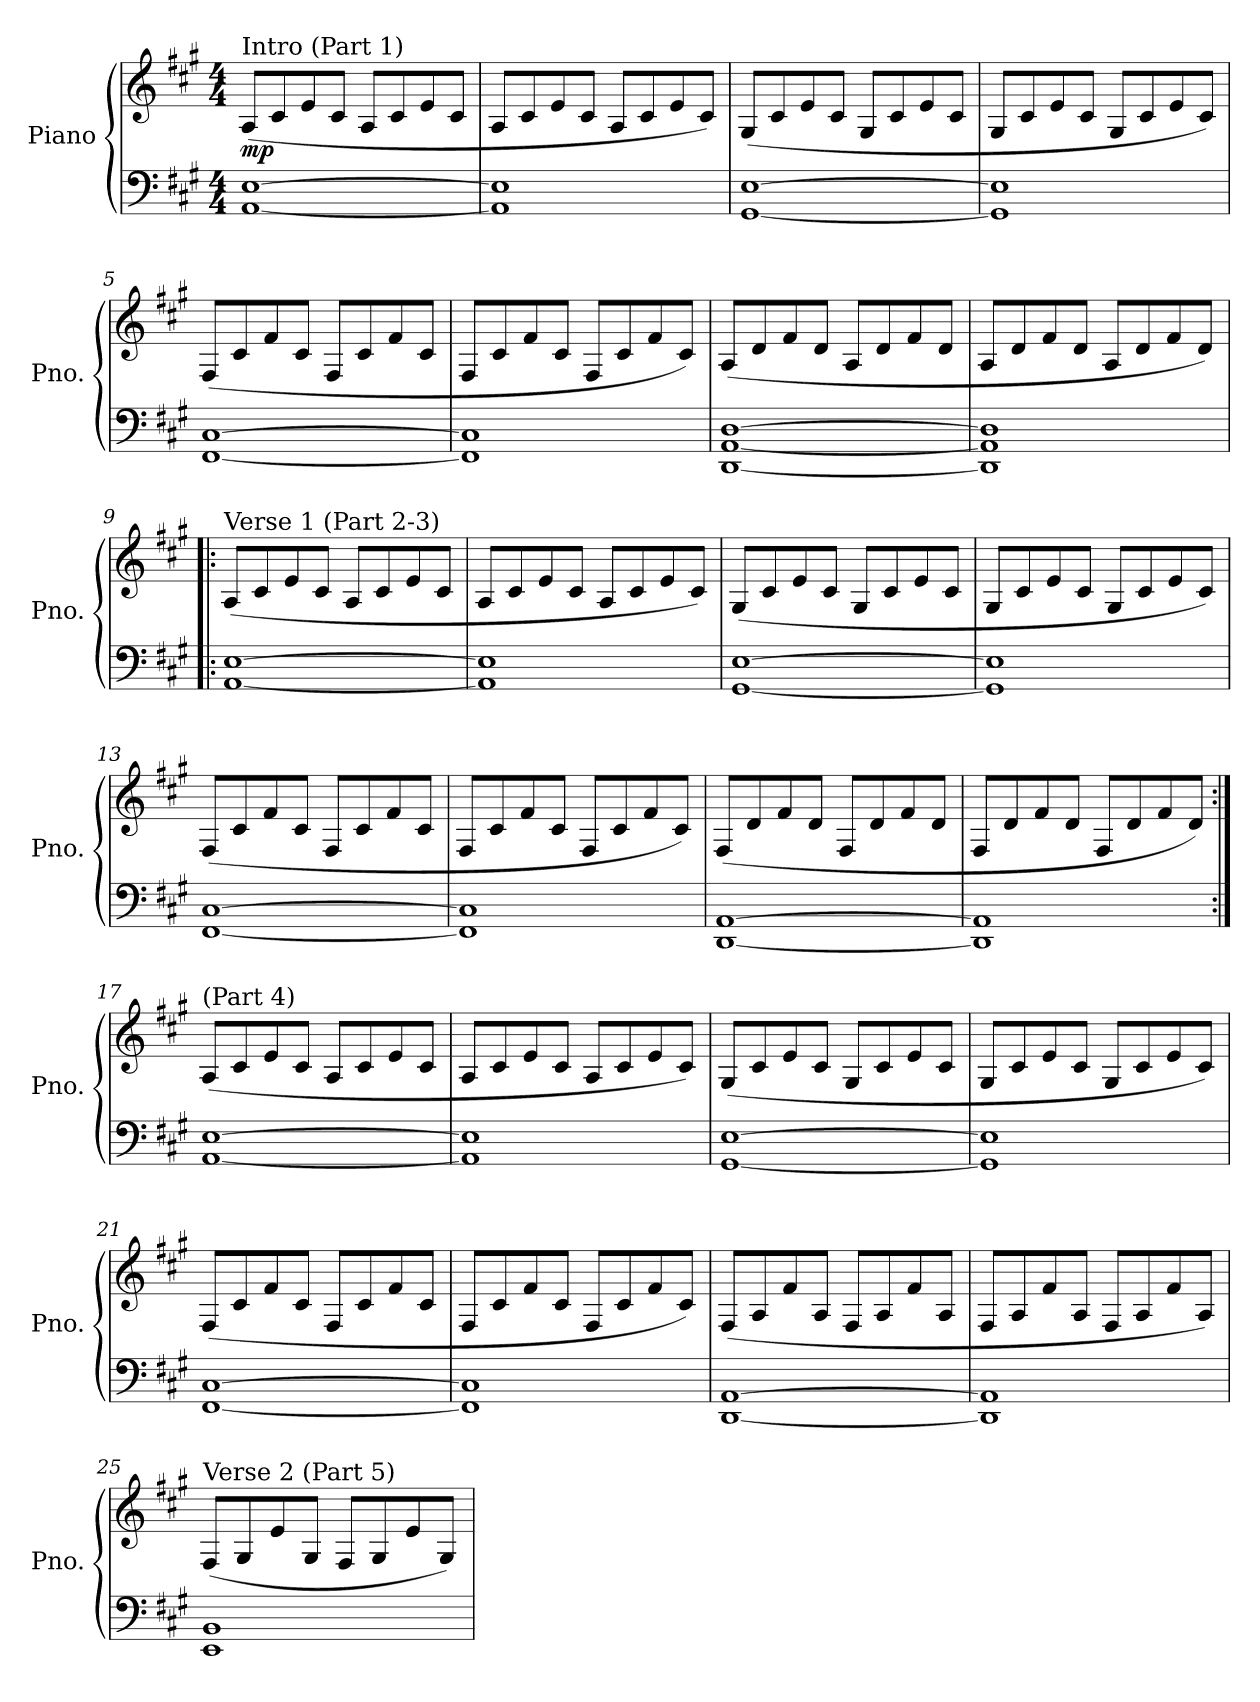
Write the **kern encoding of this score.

**kern	**kern	**dynam
*part1	*part1	*part1
*staff2	*staff1	*staff1/2
*I"Piano	*	*
*I'Pno.	*	*
*clefF4	*clefG2	*
*k[f#c#g#]	*k[f#c#g#]	*
*M4/4	*M4/4	*
*MM135	*MM135	*
=1	=1	=1
!	!LO:TX:a:t=Intro (Part 1)	!
!	!	!LO:DY:b
[1AA [1E	(8A/L	mp
.	8c#/	.
.	8e/	.
.	8c#/J	.
.	8A/L	.
.	8c#/	.
.	8e/	.
.	8c#/J	.
=2	=2	=2
1AA] 1E]	8A/L	.
.	8c#/	.
.	8e/	.
.	8c#/J	.
.	8A/L	.
.	8c#/	.
.	8e/	.
.	8c#/J)	.
=3	=3	=3
[1GG# [1E	(8G#/L	.
.	8c#/	.
.	8e/	.
.	8c#/J	.
.	8G#/L	.
.	8c#/	.
.	8e/	.
.	8c#/J	.
=4	=4	=4
1GG#] 1E]	8G#/L	.
.	8c#/	.
.	8e/	.
.	8c#/J	.
.	8G#/L	.
.	8c#/	.
.	8e/	.
.	8c#/J)	.
!!LO:LB:g=z
=5	=5	=5
[1FF# [1C#	(8F#/L	.
.	8c#/	.
.	8f#/	.
.	8c#/J	.
.	8F#/L	.
.	8c#/	.
.	8f#/	.
.	8c#/J	.
=6	=6	=6
1FF#] 1C#]	8F#/L	.
.	8c#/	.
.	8f#/	.
.	8c#/J	.
.	8F#/L	.
.	8c#/	.
.	8f#/	.
.	8c#/J)	.
=7	=7	=7
[1DD [1AA [1D	(8A/L	.
.	8d/	.
.	8f#/	.
.	8d/J	.
.	8A/L	.
.	8d/	.
.	8f#/	.
.	8d/J	.
=8	=8	=8
1DD] 1AA] 1D]	8A/L	.
.	8d/	.
.	8f#/	.
.	8d/J	.
.	8A/L	.
.	8d/	.
.	8f#/	.
.	8d/J)	.
!!LO:LB:g=z
=9!|:	=9!|:	=9!|:
!	!LO:TX:a:t=Verse 1 (Part 2-3)	!
[1AA [1E	(8A/L	.
.	8c#/	.
.	8e/	.
.	8c#/J	.
.	8A/L	.
.	8c#/	.
.	8e/	.
.	8c#/J	.
=10	=10	=10
1AA] 1E]	8A/L	.
.	8c#/	.
.	8e/	.
.	8c#/J	.
.	8A/L	.
.	8c#/	.
.	8e/	.
.	8c#/J)	.
=11	=11	=11
[1GG# [1E	(8G#/L	.
.	8c#/	.
.	8e/	.
.	8c#/J	.
.	8G#/L	.
.	8c#/	.
.	8e/	.
.	8c#/J	.
=12	=12	=12
1GG#] 1E]	8G#/L	.
.	8c#/	.
.	8e/	.
.	8c#/J	.
.	8G#/L	.
.	8c#/	.
.	8e/	.
.	8c#/J)	.
!!LO:LB:g=z
=13	=13	=13
[1FF# [1C#	(8F#/L	.
.	8c#/	.
.	8f#/	.
.	8c#/J	.
.	8F#/L	.
.	8c#/	.
.	8f#/	.
.	8c#/J	.
=14	=14	=14
1FF#] 1C#]	8F#/L	.
.	8c#/	.
.	8f#/	.
.	8c#/J	.
.	8F#/L	.
.	8c#/	.
.	8f#/	.
.	8c#/J)	.
=15	=15	=15
[1DD [1AA	(8F#/L	.
.	8d/	.
.	8f#/	.
.	8d/J	.
.	8F#/L	.
.	8d/	.
.	8f#/	.
.	8d/J	.
=16	=16	=16
1DD] 1AA]	8F#/L	.
.	8d/	.
.	8f#/	.
.	8d/J	.
.	8F#/L	.
.	8d/	.
.	8f#/	.
.	8d/J)	.
!!LO:LB:g=z
=17:|!	=17:|!	=17:|!
!	!LO:TX:a:t=(Part 4)	!
[1AA [1E	(8A/L	.
.	8c#/	.
.	8e/	.
.	8c#/J	.
.	8A/L	.
.	8c#/	.
.	8e/	.
.	8c#/J	.
=18	=18	=18
1AA] 1E]	8A/L	.
.	8c#/	.
.	8e/	.
.	8c#/J	.
.	8A/L	.
.	8c#/	.
.	8e/	.
.	8c#/J)	.
=19	=19	=19
[1GG# [1E	(8G#/L	.
.	8c#/	.
.	8e/	.
.	8c#/J	.
.	8G#/L	.
.	8c#/	.
.	8e/	.
.	8c#/J	.
=20	=20	=20
1GG#] 1E]	8G#/L	.
.	8c#/	.
.	8e/	.
.	8c#/J	.
.	8G#/L	.
.	8c#/	.
.	8e/	.
.	8c#/J)	.
!!LO:PB:g=z
=21	=21	=21
[1FF# [1C#	(8F#/L	.
.	8c#/	.
.	8f#/	.
.	8c#/J	.
.	8F#/L	.
.	8c#/	.
.	8f#/	.
.	8c#/J	.
=22	=22	=22
1FF#] 1C#]	8F#/L	.
.	8c#/	.
.	8f#/	.
.	8c#/J	.
.	8F#/L	.
.	8c#/	.
.	8f#/	.
.	8c#/J)	.
=23	=23	=23
[1DD [1AA	(8F#/L	.
.	8A/	.
.	8f#/	.
.	8A/J	.
.	8F#/L	.
.	8A/	.
.	8f#/	.
.	8A/J	.
=24	=24	=24
1DD] 1AA]	8F#/L	.
.	8A/	.
.	8f#/	.
.	8A/J	.
.	8F#/L	.
.	8A/	.
.	8f#/	.
.	8A/J)	.
!!LO:LB:g=z
=25	=25	=25
!	!LO:TX:a:t=Verse 2 (Part 5)	!
1EE 1BB	(8F#/L	.
.	8G#/	.
.	8e/	.
.	8G#/J	.
.	8F#/L	.
.	8G#/	.
.	8e/	.
.	8G#/J)	.
=	=	=
*-	*-	*-
